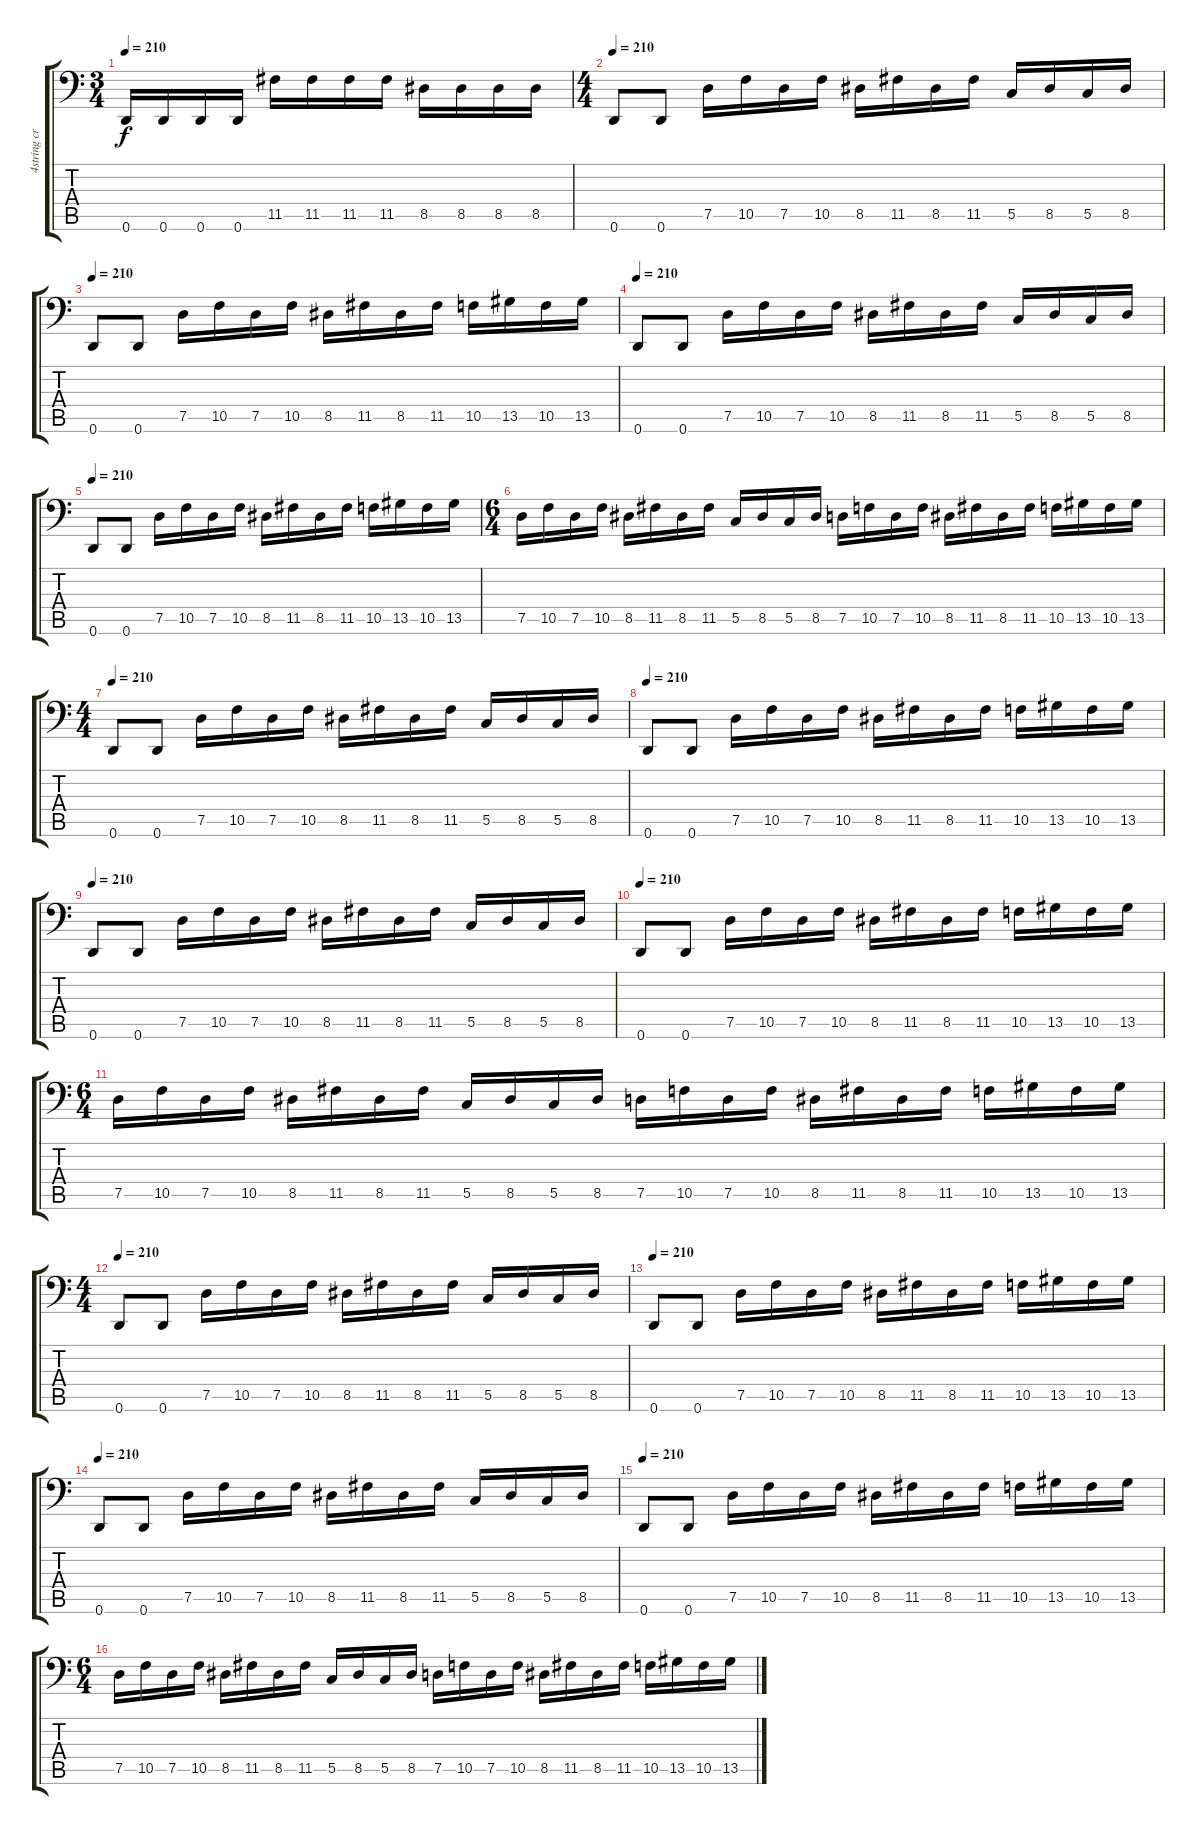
\track ("4string crushfuck" "4string cr") {instrument electricbassfinger}
\staff {score tabs}
\tuning (D3 A2 F2 C2 G1 D1) {hide}
\ts (3 4)
\tempo 210
\clef f4
\ks c
0.6.16{dy f} 0.6.16 0.6.16 0.6.16 11.5.16 11.5.16 11.5.16 11.5.16 8.5.16 8.5.16 8.5.16 8.5.16 |
\ts (4 4)
\tempo 210
0.6.8 0.6.8 7.5.16 10.5.16 7.5.16 10.5.16 8.5.16 11.5.16 8.5.16 11.5.16 5.5.16 8.5.16 5.5.16 8.5.16 |
\tempo 210
0.6.8 0.6.8 7.5.16 10.5.16 7.5.16 10.5.16 8.5.16 11.5.16 8.5.16 11.5.16 10.5.16 13.5.16 10.5.16 13.5.16 |
\tempo 210
0.6.8 0.6.8 7.5.16 10.5.16 7.5.16 10.5.16 8.5.16 11.5.16 8.5.16 11.5.16 5.5.16 8.5.16 5.5.16 8.5.16 |
\tempo 210
0.6.8 0.6.8 7.5.16 10.5.16 7.5.16 10.5.16 8.5.16 11.5.16 8.5.16 11.5.16 10.5.16 13.5.16 10.5.16 13.5.16 |
\ts (6 4)
7.5.16 10.5.16 7.5.16 10.5.16 8.5.16 11.5.16 8.5.16 11.5.16 5.5.16 8.5.16 5.5.16 8.5.16 7.5.16 10.5.16 7.5.16 10.5.16 8.5.16 11.5.16 8.5.16 11.5.16 10.5.16 13.5.16 10.5.16 13.5.16 |
\ts (4 4)
\tempo 210
0.6.8 0.6.8 7.5.16 10.5.16 7.5.16 10.5.16 8.5.16 11.5.16 8.5.16 11.5.16 5.5.16 8.5.16 5.5.16 8.5.16 |
\tempo 210
0.6.8 0.6.8 7.5.16 10.5.16 7.5.16 10.5.16 8.5.16 11.5.16 8.5.16 11.5.16 10.5.16 13.5.16 10.5.16 13.5.16 |
\tempo 210
0.6.8 0.6.8 7.5.16 10.5.16 7.5.16 10.5.16 8.5.16 11.5.16 8.5.16 11.5.16 5.5.16 8.5.16 5.5.16 8.5.16 |
\tempo 210
0.6.8 0.6.8 7.5.16 10.5.16 7.5.16 10.5.16 8.5.16 11.5.16 8.5.16 11.5.16 10.5.16 13.5.16 10.5.16 13.5.16 |
\ts (6 4)
7.5.16 10.5.16 7.5.16 10.5.16 8.5.16 11.5.16 8.5.16 11.5.16 5.5.16 8.5.16 5.5.16 8.5.16 7.5.16 10.5.16 7.5.16 10.5.16 8.5.16 11.5.16 8.5.16 11.5.16 10.5.16 13.5.16 10.5.16 13.5.16 |
\ts (4 4)
\tempo 210
0.6.8 0.6.8 7.5.16 10.5.16 7.5.16 10.5.16 8.5.16 11.5.16 8.5.16 11.5.16 5.5.16 8.5.16 5.5.16 8.5.16 |
\tempo 210
0.6.8 0.6.8 7.5.16 10.5.16 7.5.16 10.5.16 8.5.16 11.5.16 8.5.16 11.5.16 10.5.16 13.5.16 10.5.16 13.5.16 |
\tempo 210
0.6.8 0.6.8 7.5.16 10.5.16 7.5.16 10.5.16 8.5.16 11.5.16 8.5.16 11.5.16 5.5.16 8.5.16 5.5.16 8.5.16 |
\tempo 210
0.6.8 0.6.8 7.5.16 10.5.16 7.5.16 10.5.16 8.5.16 11.5.16 8.5.16 11.5.16 10.5.16 13.5.16 10.5.16 13.5.16 |
\ts (6 4)
7.5.16 10.5.16 7.5.16 10.5.16 8.5.16 11.5.16 8.5.16 11.5.16 5.5.16 8.5.16 5.5.16 8.5.16 7.5.16 10.5.16 7.5.16 10.5.16 8.5.16 11.5.16 8.5.16 11.5.16 10.5.16 13.5.16 10.5.16 13.5.16
